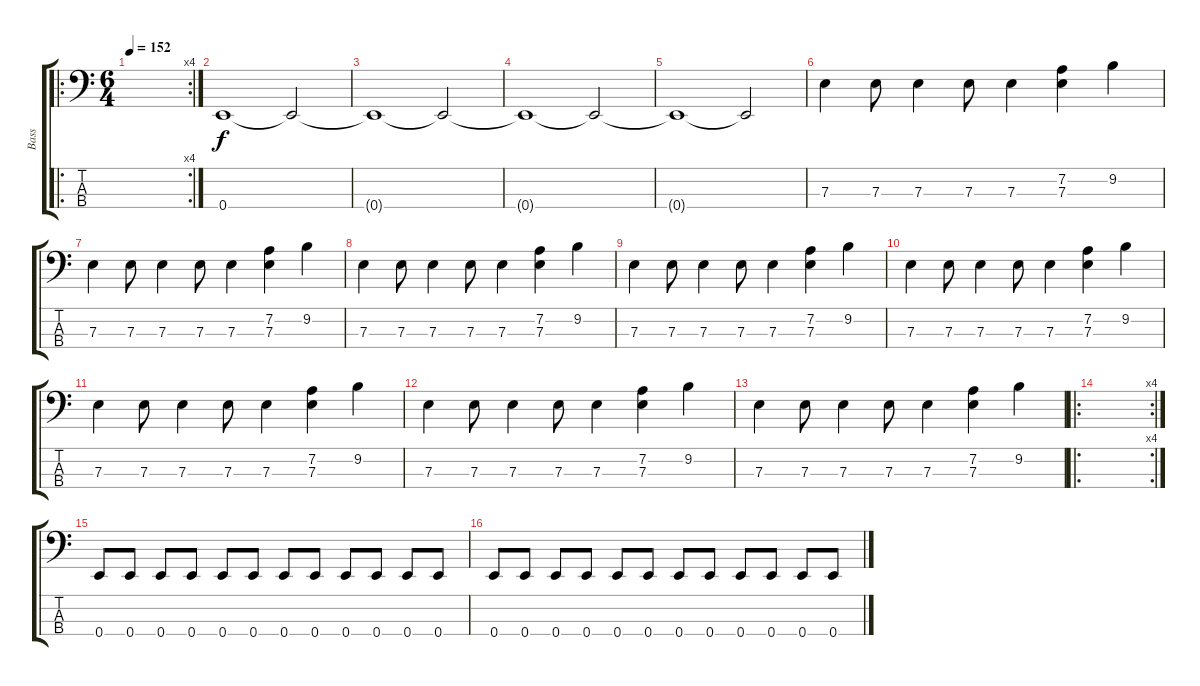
\track ("Bass" "Bass") {instrument electricbasspick}
\staff {score tabs}
\tuning (G2 D2 A1 E1) {hide}
\ro
\rc 4
\ts (6 4)
\tempo 152
\clef f4
\ks c
|
0.4.1 0.4{t}.2 |
0.4{t}.1 0.4{t}.2 |
0.4{t}.1 0.4{t}.2 |
0.4{t}.1 0.4{t}.2 |
7.3.4 7.3.8 7.3.4 7.3.8 7.3.4 (7.2 7.3).4 9.2.4 |
7.3.4 7.3.8 7.3.4 7.3.8 7.3.4 (7.2 7.3).4 9.2.4 |
7.3.4 7.3.8 7.3.4 7.3.8 7.3.4 (7.2 7.3).4 9.2.4 |
7.3.4 7.3.8 7.3.4 7.3.8 7.3.4 (7.2 7.3).4 9.2.4 |
7.3.4 7.3.8 7.3.4 7.3.8 7.3.4 (7.2 7.3).4 9.2.4 |
7.3.4 7.3.8 7.3.4 7.3.8 7.3.4 (7.2 7.3).4 9.2.4 |
7.3.4 7.3.8 7.3.4 7.3.8 7.3.4 (7.2 7.3).4 9.2.4 |
7.3.4 7.3.8 7.3.4 7.3.8 7.3.4 (7.2 7.3).4 9.2.4 |
\ro
\rc 4
|
0.4.8 0.4.8 0.4.8 0.4.8 0.4.8 0.4.8 0.4.8 0.4.8 0.4.8 0.4.8 0.4.8 0.4.8 |
0.4.8 0.4.8 0.4.8 0.4.8 0.4.8 0.4.8 0.4.8 0.4.8 0.4.8 0.4.8 0.4.8 0.4.8
